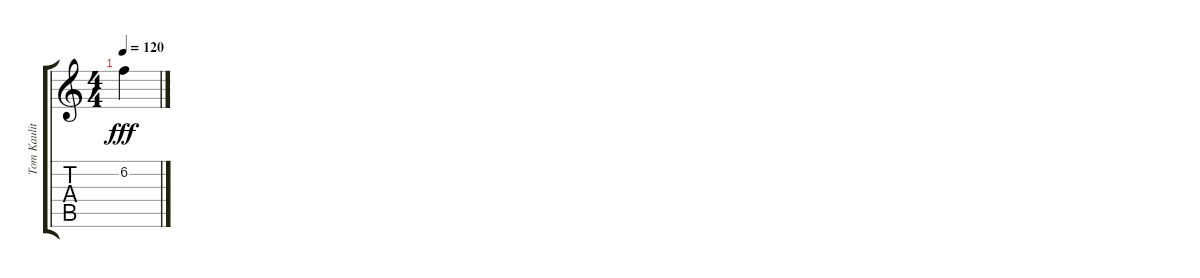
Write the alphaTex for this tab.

\track ("Tom Kaulitz 3" "Tom Kaulit") {instrument distortionguitar}
\staff {score tabs}
\tuning (E4 B3 G3 D3 A2 E2) {hide}
\ts (4 4)
\tempo 120
\clef g2
\ks c
6.2.4{dy fff}
